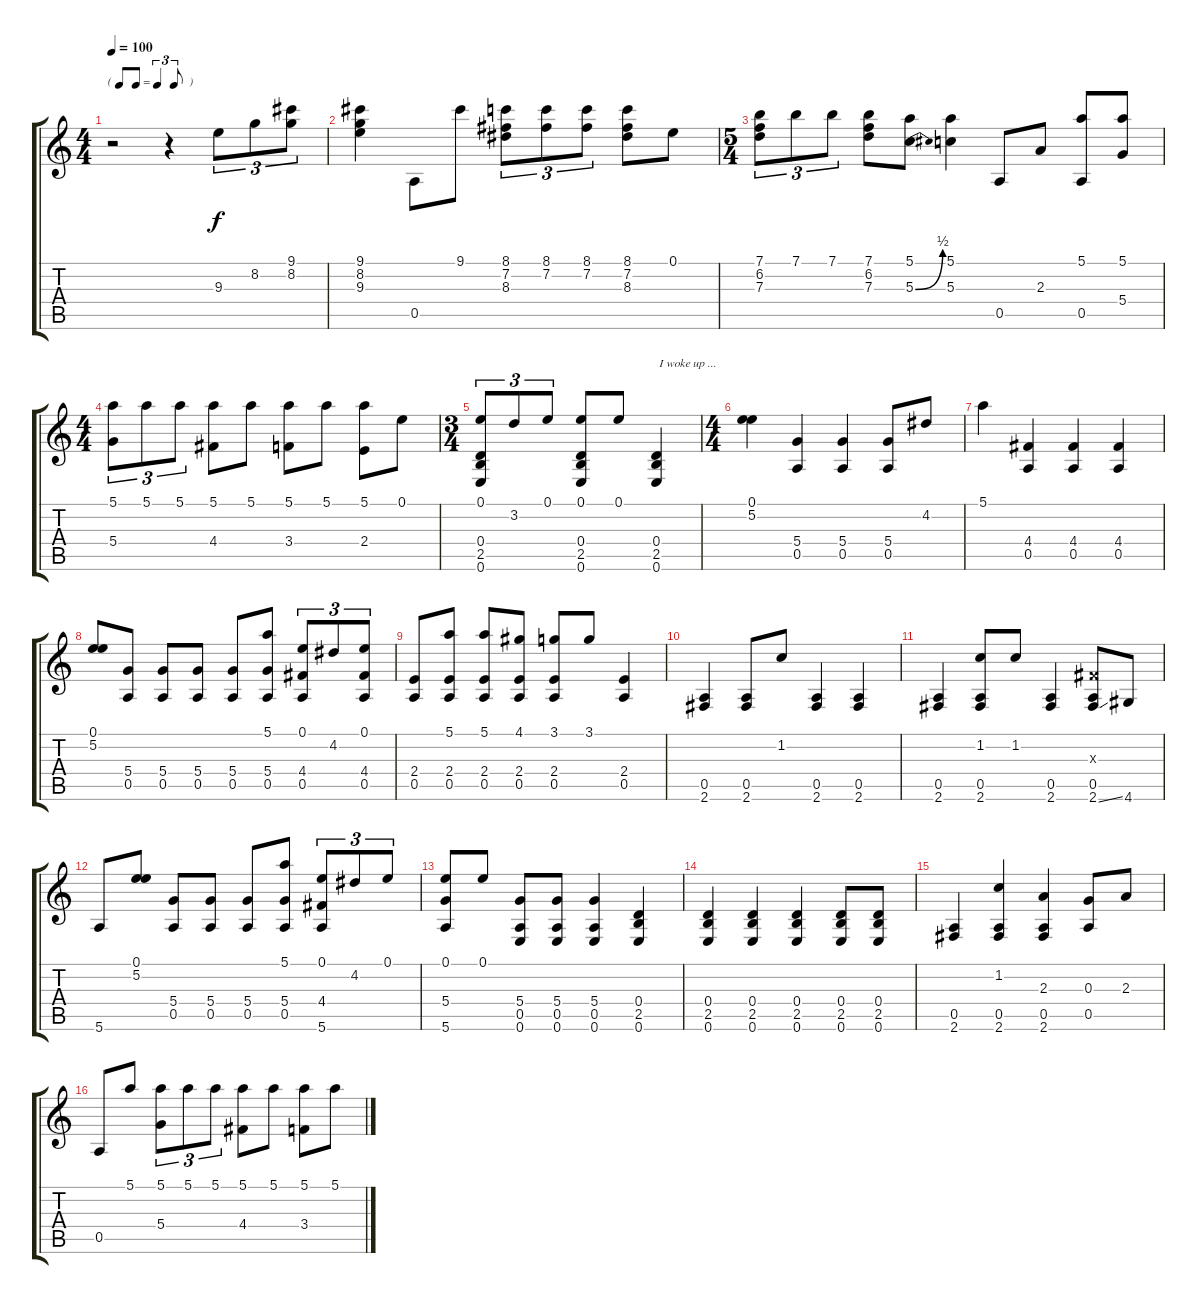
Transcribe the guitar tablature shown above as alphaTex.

\track "" {instrument acousticguitarsteel}
\staff {score tabs}
\tuning (E4 B3 G3 D3 A2 E2) {hide}
\ts (4 4)
\tf triplet8th
\tempo 100
\clef g2
\ks c
r.2{dy f instrument acousticguitarsteel} r.4 9.3.8{tu (3 2)} 8.2.8{tu (3 2)} (9.1 8.2).8{tu (3 2)} |
(9.1 8.2 9.3).4 0.5.8 9.1.8 (8.1 7.2 8.3).8{tu (3 2)} (8.1 7.2).8{tu (3 2)} (8.1 7.2).8{tu (3 2)} (8.1 7.2 8.3).8 0.1.8 |
\ts (5 4)
(7.1 6.2 7.3).8{tu (3 2)} 7.1.8{tu (3 2)} 7.1.8{tu (3 2)} (7.1 6.2 7.3).8 (5.1 5.3{be (bend 0 0 60 2)}).8 (5.1 5.3).4 0.5.8 2.3.8 (5.1 0.5).8 (5.1 5.4).8 |
\ts (4 4)
(5.1 5.4).8{tu (3 2)} 5.1.8{tu (3 2)} 5.1.8{tu (3 2)} (5.1 4.4).8 5.1.8 (5.1 3.4).8 5.1.8 (5.1 2.4).8 0.1.8 |
\ts (3 4)
(0.1 0.4 2.5 0.6).8{tu (3 2)} 3.2.8{tu (3 2)} 0.1.8{tu (3 2)} (0.1 0.4 2.5 0.6).8 0.1.8 (0.4 2.5 0.6).4{txt " I woke up ..."} |
\ts (4 4)
(0.1 5.2).4 (5.4 0.5).4 (5.4 0.5).4 (5.4 0.5).8 4.2.8 |
5.1.4 (4.4 0.5).4 (4.4 0.5).4 (4.4 0.5).4 |
(0.1 5.2).8 (5.4 0.5).8 (5.4 0.5).8 (5.4 0.5).8 (5.4 0.5).8 (5.1 5.4 0.5).8 (0.1 4.4 0.5).8{tu (3 2)} 4.2.8{tu (3 2)} (0.1 4.4 0.5).8{tu (3 2)} |
(2.4 0.5).8 (5.1 2.4 0.5).8 (5.1 2.4 0.5).8 (4.1 2.4 0.5).8 (3.1 2.4 0.5).8 3.1.8 (2.4 0.5).4 |
(0.5 2.6).4 (0.5 2.6).8 1.2.8 (0.5 2.6).4 (0.5 2.6).4 |
(0.5 2.6).4 (1.2 0.5 2.6).8 1.2.8 (0.5 2.6).4 (-1.3{x} 0.5 2.6{ss}).8 4.6.8 |
5.6.8 (0.1 5.2).8 (5.4 0.5).8 (5.4 0.5).8 (5.4 0.5).8 (5.1 5.4 0.5).8 (0.1 4.4 5.6).8{tu (3 2)} 4.2.8{tu (3 2)} 0.1.8{tu (3 2)} |
(0.1 5.4 5.6).8 0.1.8 (5.4 0.5 0.6).8 (5.4 0.5 0.6).8 (5.4 0.5 0.6).4 (0.4 2.5 0.6).4 |
(0.4 2.5 0.6).4 (0.4 2.5 0.6).4 (0.4 2.5 0.6).4 (0.4 2.5 0.6).8 (0.4 2.5 0.6).8 |
(0.5 2.6).4 (1.2 0.5 2.6).4 (2.3 0.5 2.6).4 (0.3 0.5).8 2.3.8 |
0.5.8 5.1.8 (5.1 5.4).8{tu (3 2)} 5.1.8{tu (3 2)} 5.1.8{tu (3 2)} (5.1 4.4).8 5.1.8 (5.1 3.4).8 5.1.8
